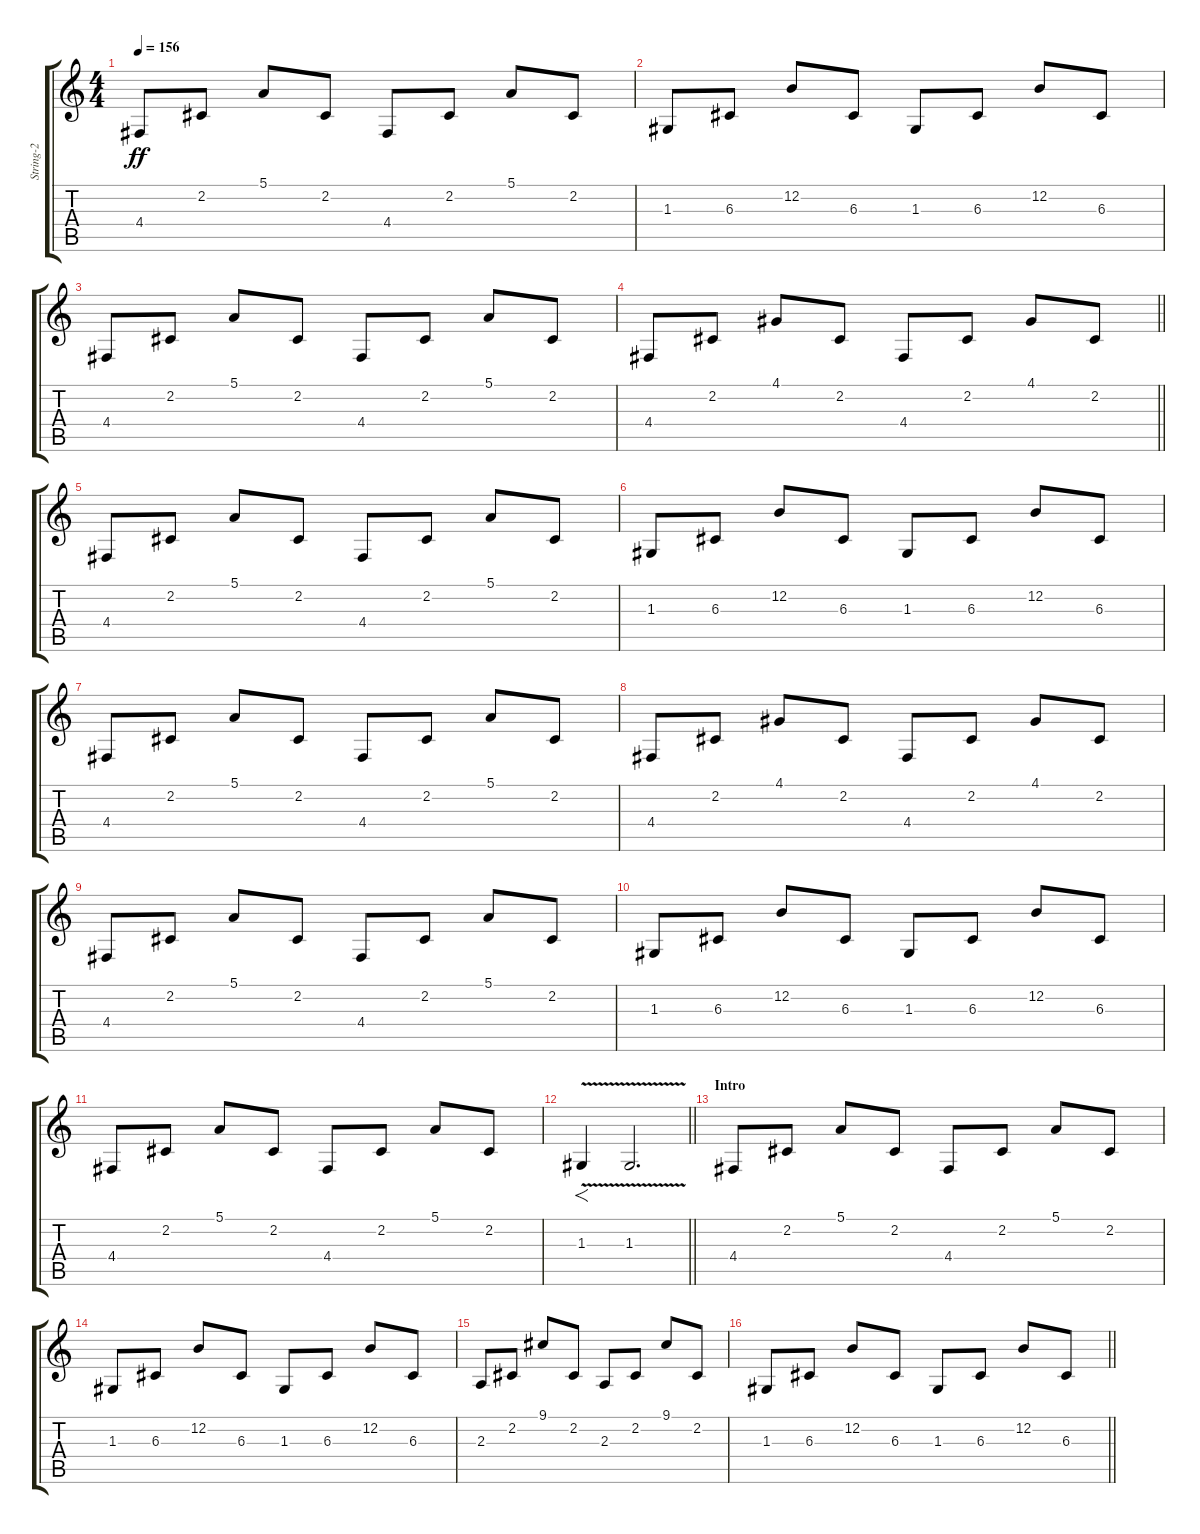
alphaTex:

\track ("String-2" "String-2") {instrument stringensemble2}
\staff {score tabs}
\tuning (E4 B3 G3 D3 A2 E2) {hide}
\ts (4 4)
\tempo 156
\clef g2
\ks c
4.4.8{dy ff} 2.2.8 5.1.8 2.2.8 4.4.8 2.2.8 5.1.8 2.2.8 |
1.3.8 6.3.8 12.2.8 6.3.8 1.3.8 6.3.8 12.2.8 6.3.8 |
4.4.8 2.2.8 5.1.8 2.2.8 4.4.8 2.2.8 5.1.8 2.2.8 |
\barLineRight lightlight
4.4.8 2.2.8 4.1.8 2.2.8 4.4.8 2.2.8 4.1.8 2.2.8 |
4.4.8 2.2.8 5.1.8 2.2.8 4.4.8 2.2.8 5.1.8 2.2.8 |
1.3.8 6.3.8 12.2.8 6.3.8 1.3.8 6.3.8 12.2.8 6.3.8 |
4.4.8 2.2.8 5.1.8 2.2.8 4.4.8 2.2.8 5.1.8 2.2.8 |
4.4.8 2.2.8 4.1.8 2.2.8 4.4.8 2.2.8 4.1.8 2.2.8 |
4.4.8 2.2.8 5.1.8 2.2.8 4.4.8 2.2.8 5.1.8 2.2.8 |
1.3.8 6.3.8 12.2.8 6.3.8 1.3.8 6.3.8 12.2.8 6.3.8 |
4.4.8 2.2.8 5.1.8 2.2.8 4.4.8 2.2.8 5.1.8 2.2.8 |
\barLineRight lightlight
1.3{v}.4{f} 1.3{v}.2{d} |
\section ("" "Intro")
4.4.8 2.2.8 5.1.8 2.2.8 4.4.8 2.2.8 5.1.8 2.2.8 |
1.3.8 6.3.8 12.2.8 6.3.8 1.3.8 6.3.8 12.2.8 6.3.8 |
2.3.8 2.2.8 9.1.8 2.2.8 2.3.8 2.2.8 9.1.8 2.2.8 |
\barLineRight lightlight
1.3.8 6.3.8 12.2.8 6.3.8 1.3.8 6.3.8 12.2.8 6.3.8
